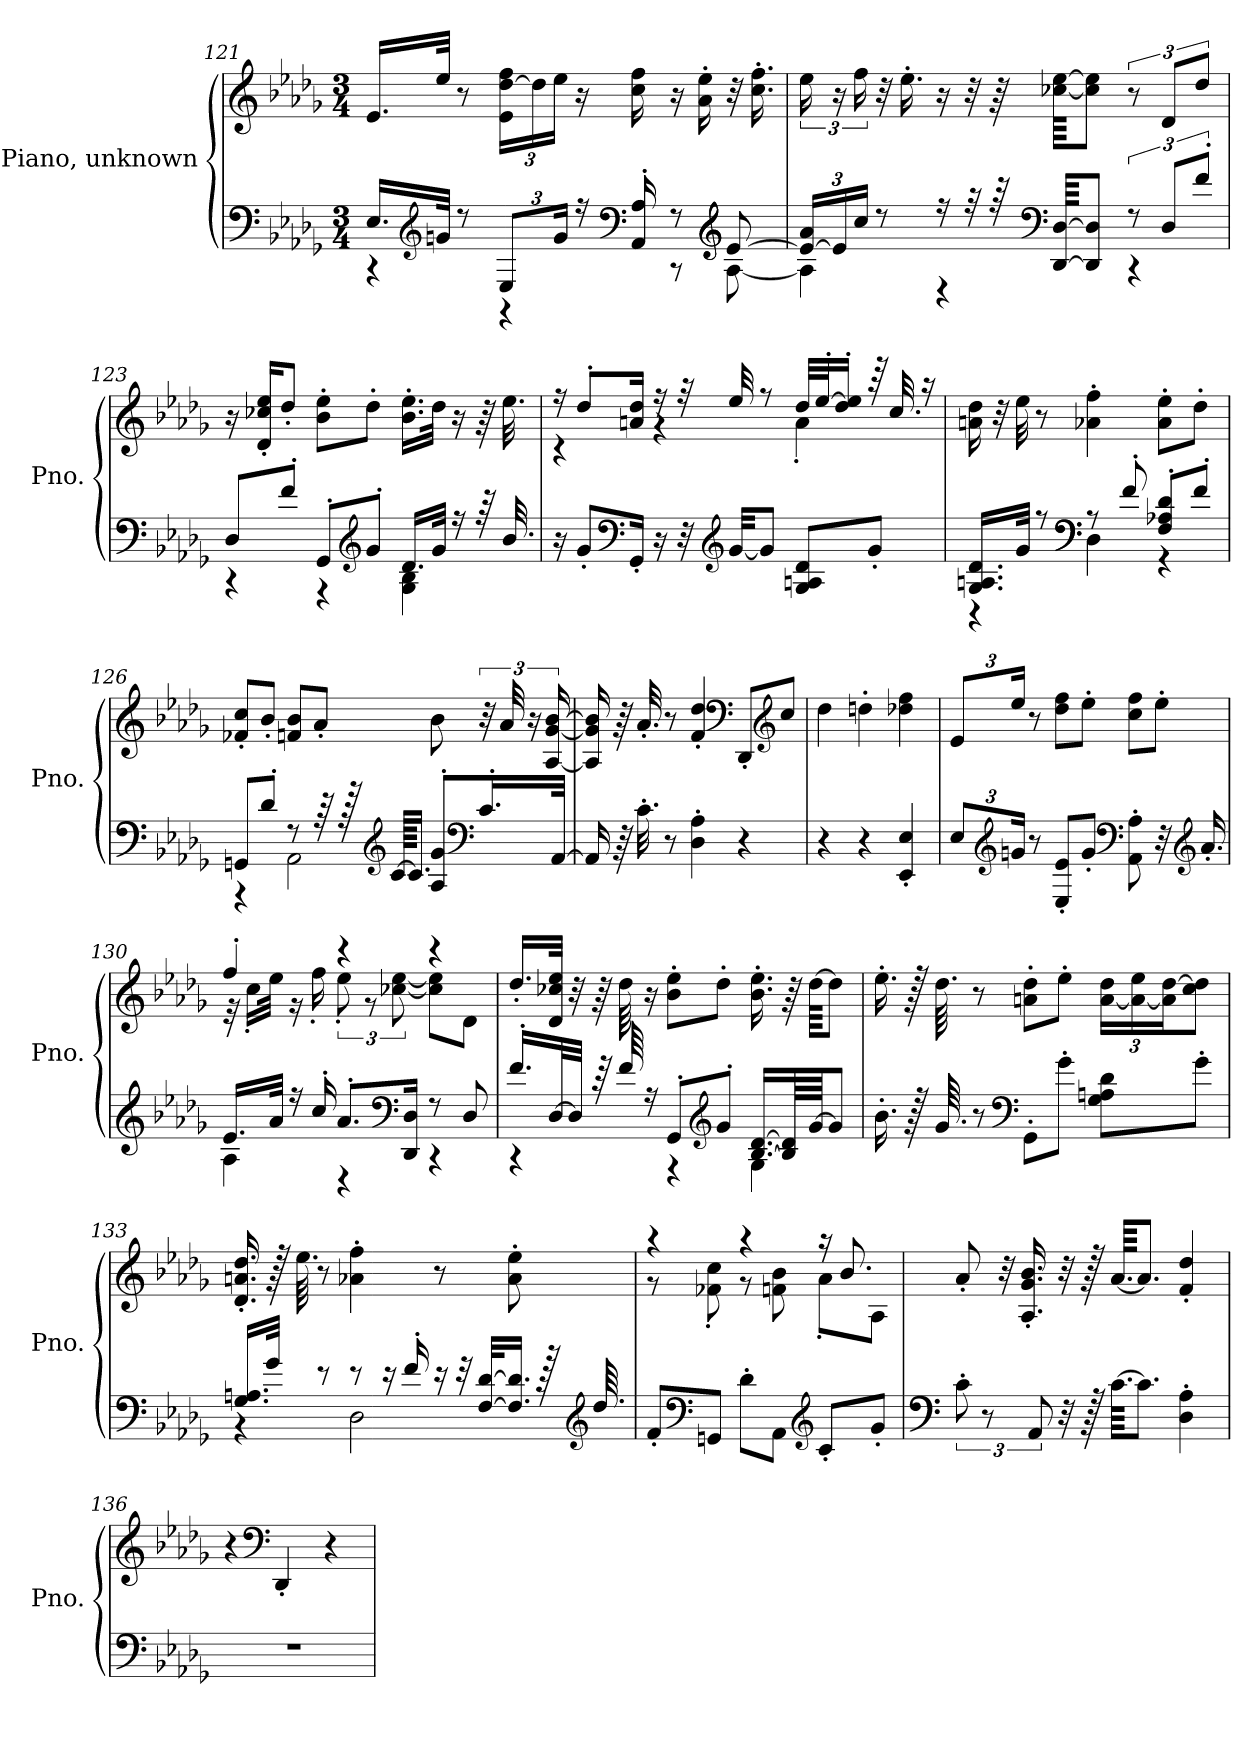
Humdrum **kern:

**kern	**kern
*part1	*part1
*staff2	*staff1
*I"Piano, unknown	*
*I'Pno.	*
*clefF4	*clefG2
*k[b-e-a-d-g-]	*k[b-e-a-d-g-]
*M3/4	*M3/4
=121	=121
*^	*
16.E-/LL	4r	16.e-/LL
*clefG2	*	*
32gn/JJk	.	32ee-/JJk
8r	.	8r
*Xbrackettup	*	*Xbrackettup
12E-/L	4r	24e-\ [24dd-\ 24ff\LL
.	.	24dd-\]
24g/Jk	.	24ee-\JJ
16r	.	16r
*clefF4	*	*
16AA-/' 16A-/'	.	16cc\ 16ff\
8r	8r	16r
.	.	16a-\' 16ee-\'
*clefG2	*	*
[8e-/	[8A-\	32r
.	.	16.cc\' 16.ff\'
!!LO:PB:g=z
=122	=122	=122
*	*	*brackettup
24e-/_ 24a-/LL	4A-\]	24ee-\
24e-/]	.	24r
24cc/JJ	.	24ff\
8r	.	32r
.	.	16.ee-'\
16r	4r	16r
32r	.	32r
64r	.	64r
*clefF4	*	*
[64DD-/ [64D-/KKKL	.	[64cc-X\ [64ee-\KKKL
8DD-/] 8D-/]J	.	8cc-\] 8ee-\]J
*brackettup	*	*
12r	4r	12r
12D-/L	.	12d-/L
12f'/J	.	12dd-/J
=123	=123	=123
8D-/L	4r	16r
.	.	16d-/' 16cc-X/' 16ee-/'KL
8f'/J	.	8dd-'/J
8GG-'/L	4r	8b-\' 8ee-\'L
*clefG2	*	*
8g-'/J	.	8dd-'\J
16.d-/LL	4G-\ 4B-\	16.b-\' 16.ee-\'LL
32g-/JJk	.	32dd-\JJk
16r	.	16r
64r	.	64r
32.b-/	.	32.ee-\
*v	*v	*
!!LO:LB:g=z
=124	=124
*	*^
16r	16r	4r
8g-'/L	8dd-'/L	.
*clefF4	*	*
16GG-'/Jk	16an/ 16dd-/Jk	.
16r	16r	4r
32r	32r	.
*clefG2	*	*
[32g-/KKL	32ee-/	.
8g-/J]	8r	.
8G-/ 8An/ 8d-/L	32dd-/LLL	4a'\
.	[32ee-'/J	.
.	16dd-/' 16ee-/]'JJ	.
8g-'/J	64r	.
.	32.cc/	.
.	16r	.
*	*v	*v
=125	=125
*^	*
16.G-/ 16.An/ 16.d-/LL	4r	16an\ 16dd-\
.	.	32r
32g-/JJk	.	32ee-\
8r	.	8r
*clefF4	*	*
8r	4D-\	4a-X\' 4ff\'
8f'/	.	.
8F/' 8A-X/' 8d-/'L	4r	8a-\' 8ee-\'L
8f'/J	.	8dd-'\J
!!LO:LB:g=z
=126	=126	=126
8GGn/L	4r	8f-X/' 8cc/'L
8d-'/J	.	8b-'/J
8r	2AA-\	8fn/ 8b-/L
64r	.	8a-'/J
128r	.	.
*clefG2	*	*
[128c/KKKLL	.	.
16.c/JJ]	.	.
8A-/' 8g-/'L	.	8b-\
*clefF4	*	*
16.c'/L	.	48r
.	.	48a-/
.	.	24r
.	.	[24A-/ [24g-/ [24b-/
[32AA-/JJk	.	.
*v	*v	*
=127	=127
16AA-/]	16A-/] 16g-/] 16b-/]
64r	64r
32.c'\	32.a-'/
8r	8r
4D-\' 4A-\'	4f/' 4dd-/'
*	*clefF4
4r	8DD-'/L
*	*clefG2
.	8cc/J
=128	=128
4r	4dd-\
4r	4ddn'\
4EE-/' 4E-/'	4dd-X\ 4ff\
!!LO:LB:g=z
=129	=129
*Xbrackettup	*Xbrackettup
12E-/L	12e-/L
*clefG2	*
24gn/Jk	24ee-/Jk
8r	8r
8E-/' 8e-/'L	8dd-\ 8ff\L
8g'/J	8ee-'\J
*clefF4	*
8AA-\' 8A-\'	8cc\ 8ff\L
32r	8ee-'\J
*clefG2	*
16.a-'/	.
=130	=130
*^	*^
16.e-/LL	4A-\	4ff'/	32r
.	.	.	16cc'\LL
32a-/JJk	.	.	32ee-\JJk
16r	.	.	16r
16cc'/	.	.	16ff'\
*	*	*	*brackettup
8.a-'/L	4r	4r	12ee-'\
.	.	.	12r
.	.	.	[12cc-X\ [12ee-\
*clefF4	*	*	*
16DD-/ 16D-/Jk	.	.	.
8r	4r	4r	8cc-\] 8ee-\]L
8D-/	.	.	8d-\J
*	*	*v	*v
!!LO:LB:g=z
=131	=131	=131
16.f'/LL	4r	16.dd-'/LL
[32D-/L	.	32d-/ 32cc-X/ 32ee-/JJk
32D-/JJJ]	.	32r
64r	.	64r
64f/	.	64dd-\
16r	.	16r
8GG-'/L	4r	8b-\' 8ee-\'L
*clefG2	*	*
8g-'/J	.	8dd-'\J
[16.B-/ [16.d-/LL	4G-\	16.b-\' 16.ee-\'
64B-/] 64d-/]LL	.	64r
[64g-/JJJ	.	[64dd-\KKKL
8g-/J]	.	8dd-\J]
*v	*v	*
=132	=132
16.b-'\	16.ee-'\
128r	128r
64.g-/	64.dd-\
8r	8r
*clefF4	*
8GG-'\L	8an\' 8dd-\'L
8g-'\J	8ee-'\J
*	*Xbrackettup
8G-\ 8An\ 8d-\L	[24a\ 24dd-\LL
.	24a\_ 24ee-\
.	24a\] [24dd-\J
8g-'\J	8cc\ 8dd-\]J
!!LO:LB:g=z
=133	=133
*^	*
16.G-/ 16.An/LL	4r	16.d-/' 16.an/' 16.dd-/'
32g-/JJk	.	128r
.	.	64.ee-\
8r	.	8r
8r	2D-\	4a-X\' 4ff\'
16r	.	.
16f'/	.	.
16r	.	8r
32r	.	.
[32F/ [32d-/KLL	.	.
16.F/] 16.d-/]JJ	.	8a-\' 8ee-\'
128r	.	.
*clefG2	*	*
64.dd-/	.	.
*v	*v	*
=134	=134
*	*^
8f'/L	4r	8r
*clefF4	*	*
8GGn/J	.	8f-X\' 8cc\'
8d-'\L	4r	8r
8AA-\J	.	8fn\ 8b-\
*clefG2	*	*
8c'/L	16r	8a-'\L
.	8.b-/	.
8g-'/J	.	8A-\J
*	*v	*v
!!LO:PB:g=z
=135	=135
*clefF4	*
*brackettup	*
12c'\	8a-'/
12r	.
.	32r
.	16.A-/' 16.g-/' 16.b-/'
12AA-/	.
32r	32r
128r	128r
[64.c\KKKL	[64.a-/KKKL
8.c\J]	8.a-/J]
4D-\' 4A-\'	4f/' 4dd-/'
=136	=136
2.r	4r
*	*clefF4
.	4DD-'/
.	4r
=	=
*-	*-
